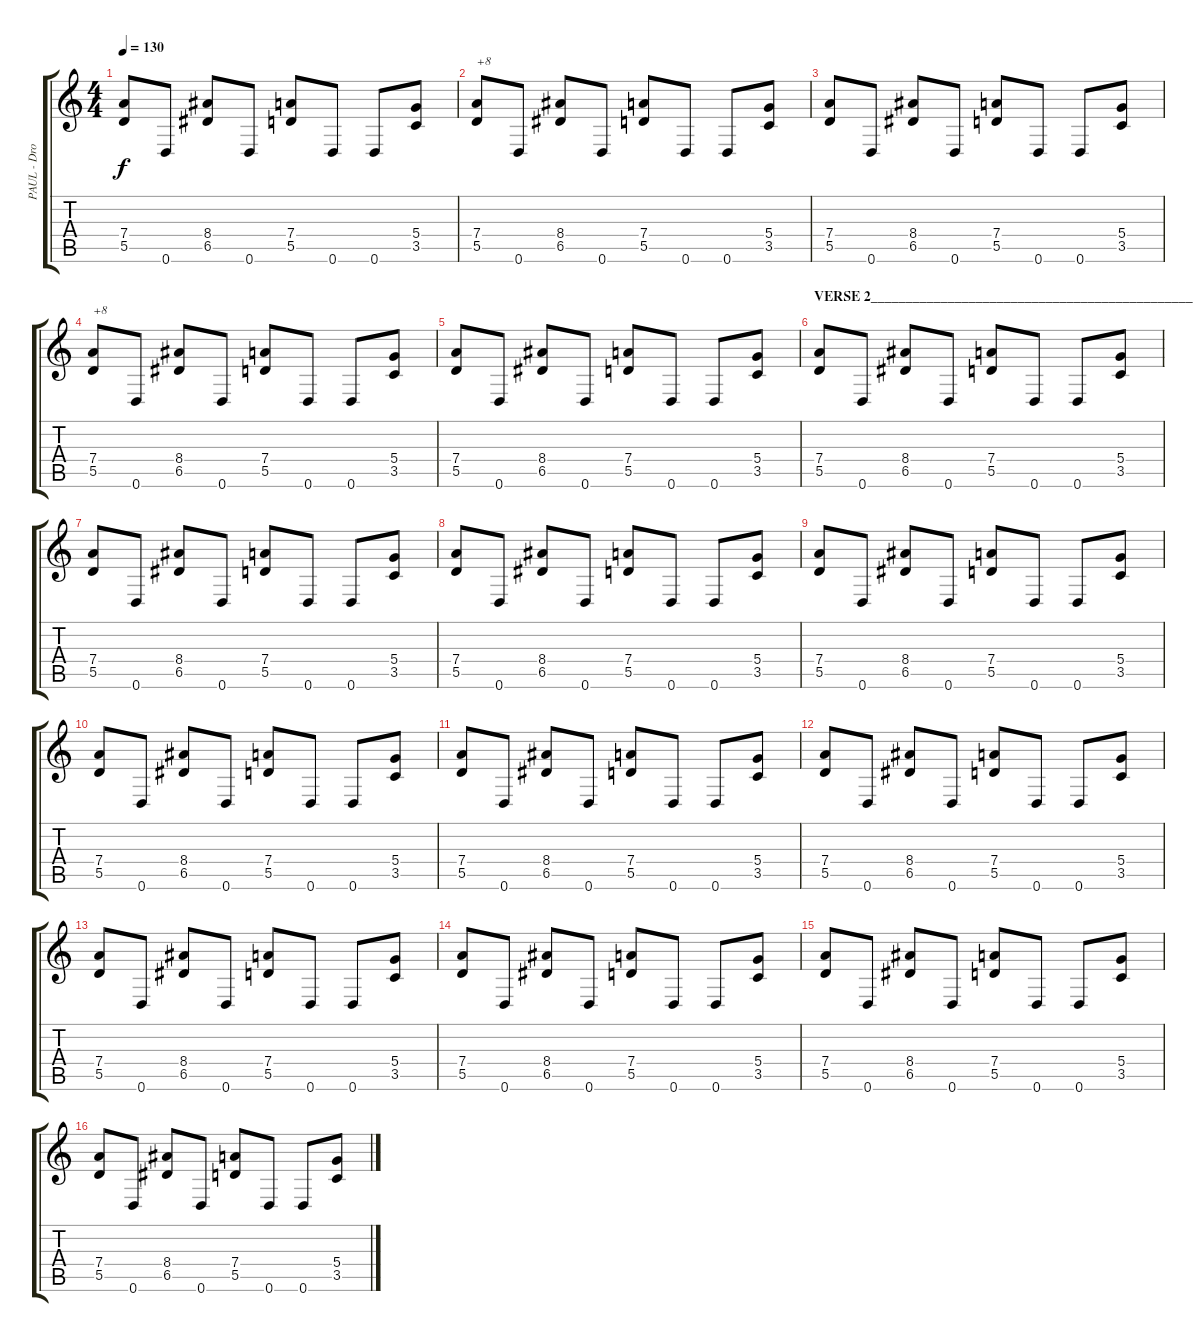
\track ("PAUL - Dropped D" "PAUL - Dro") {instrument distortionguitar}
\staff {score tabs}
\tuning (E4 B3 G3 D3 A2 D2) {hide}
\ts (4 4)
\tempo 130
\clef g2
\ks c
(7.4 5.5).8{dy f} 0.6.8 (8.4 6.5).8 0.6.8 (7.4 5.5).8 0.6.8 0.6.8 (5.4 3.5).8 |
(7.4 5.5).8{txt "+8" balance 16} 0.6.8 (8.4 6.5).8 0.6.8 (7.4 5.5).8 0.6.8 0.6.8 (5.4 3.5).8 |
(7.4 5.5).8 0.6.8 (8.4 6.5).8 0.6.8 (7.4 5.5).8 0.6.8 0.6.8 (5.4 3.5).8 |
(7.4 5.5).8{txt "+8" balance 16} 0.6.8 (8.4 6.5).8 0.6.8 (7.4 5.5).8 0.6.8 0.6.8 (5.4 3.5).8 |
(7.4 5.5).8 0.6.8 (8.4 6.5).8 0.6.8 (7.4 5.5).8 0.6.8 0.6.8 (5.4 3.5).8 |
\section ("" "VERSE 2______________________________________________")
(7.4 5.5).8 0.6.8 (8.4 6.5).8 0.6.8 (7.4 5.5).8 0.6.8 0.6.8 (5.4 3.5).8 |
(7.4 5.5).8 0.6.8 (8.4 6.5).8 0.6.8 (7.4 5.5).8 0.6.8 0.6.8 (5.4 3.5).8 |
(7.4 5.5).8 0.6.8 (8.4 6.5).8 0.6.8 (7.4 5.5).8 0.6.8 0.6.8 (5.4 3.5).8 |
(7.4 5.5).8 0.6.8 (8.4 6.5).8 0.6.8 (7.4 5.5).8 0.6.8 0.6.8 (5.4 3.5).8 |
(7.4 5.5).8 0.6.8 (8.4 6.5).8 0.6.8 (7.4 5.5).8 0.6.8 0.6.8 (5.4 3.5).8 |
(7.4 5.5).8 0.6.8 (8.4 6.5).8 0.6.8 (7.4 5.5).8 0.6.8 0.6.8 (5.4 3.5).8 |
(7.4 5.5).8 0.6.8 (8.4 6.5).8 0.6.8 (7.4 5.5).8 0.6.8 0.6.8 (5.4 3.5).8 |
(7.4 5.5).8 0.6.8 (8.4 6.5).8 0.6.8 (7.4 5.5).8 0.6.8 0.6.8 (5.4 3.5).8 |
(7.4 5.5).8 0.6.8 (8.4 6.5).8 0.6.8 (7.4 5.5).8 0.6.8 0.6.8 (5.4 3.5).8 |
(7.4 5.5).8 0.6.8 (8.4 6.5).8 0.6.8 (7.4 5.5).8 0.6.8 0.6.8 (5.4 3.5).8 |
(7.4 5.5).8 0.6.8 (8.4 6.5).8 0.6.8 (7.4 5.5).8 0.6.8 0.6.8 (5.4 3.5).8
